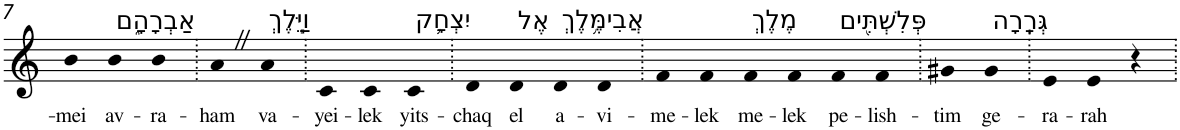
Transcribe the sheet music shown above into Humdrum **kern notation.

**kern	**text
*part1	*part1
*staff1	*staff1
*I"Piano	*
*I'Pno	*
!!LO:PB:g=z
*clefG2	*
*k[]	*
=7	=7
!	!LO:LY:b
4b	-mei
!LO:TX:a:t=אַבְרָהָ֑ם	!
!	!LO:LY:b
4b	av-
!	!LO:LY:b
4b	-ra-
=8.	=8.
!	!LO:LY:b
4aZ	-ham
!LO:TX:a:t=וַיֵּ֧לֶךְ	!
!	!LO:LY:b
4a	va-
=9.	=9.
!	!LO:LY:b
4c	-yei-
!	!LO:LY:b
4c	-lek
!LO:TX:a:t=יִצְחָ֛ק	!
!	!LO:LY:b
4c	yits-
=10.	=10.
!	!LO:LY:b
4d	-chaq
!LO:TX:a:t=אֶל	!
!	!LO:LY:b
4d	el
!LO:TX:a:t=אֲבִימֶּ֥לֶךְ	!
!	!LO:LY:b
4d	a-
!	!LO:LY:b
4d	-vi-
=11.	=11.
!	!LO:LY:b
4f	-me-
!	!LO:LY:b
4f	-lek
!LO:TX:a:t=מֶלֶךְ	!
!	!LO:LY:b
4f	me-
!	!LO:LY:b
4f	-lek
!LO:TX:a:t=פְּלִשְׁתִּ֖ים	!
!	!LO:LY:b
4f	pe-
!	!LO:LY:b
4f	-lish-
=12.	=12.
!	!LO:LY:b
4g#X	-tim
!LO:TX:a:t=גְּרָֽרָה	!
!	!LO:LY:b
4g#	ge-
=13.	=13.
!	!LO:LY:b
4e	-ra-
!	!LO:LY:b
4e	-rah
4r	.
=.	=.
*-	*-
